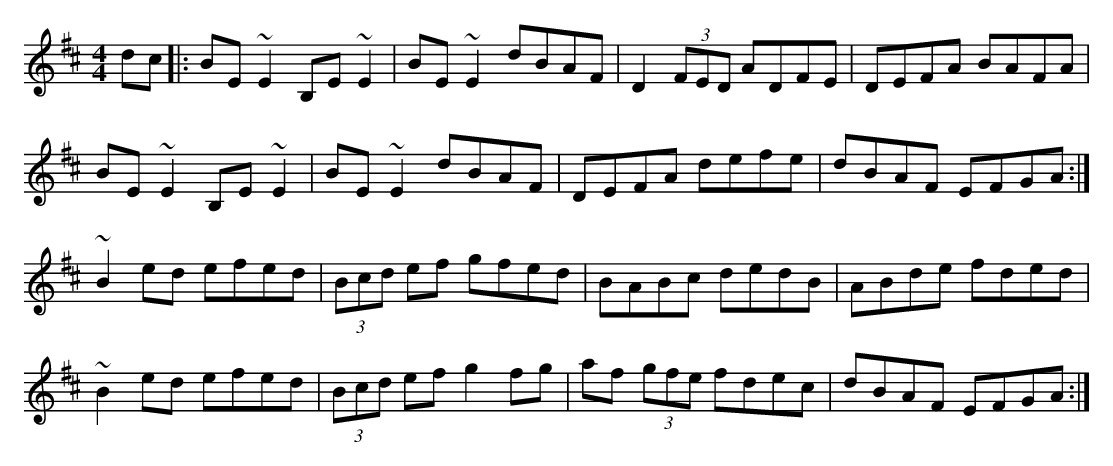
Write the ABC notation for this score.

X:1
M:4/4
K:Edor
dc|:BE ~E2 B,E~E2|BE ~E2 dBAF|D2 (3FED ADFE|DEFA BAFA|
BE ~E2 B,E~E2|BE ~E2 dBAF|DEFA defe|dBAF EFGA:|
~B2 ed efed|(3Bcd ef gfed|BABc dedB|ABde fded|
~B2 ed efed|(3Bcd ef g2 fg|af (3gfe fdec|dBAF EFGA:|
